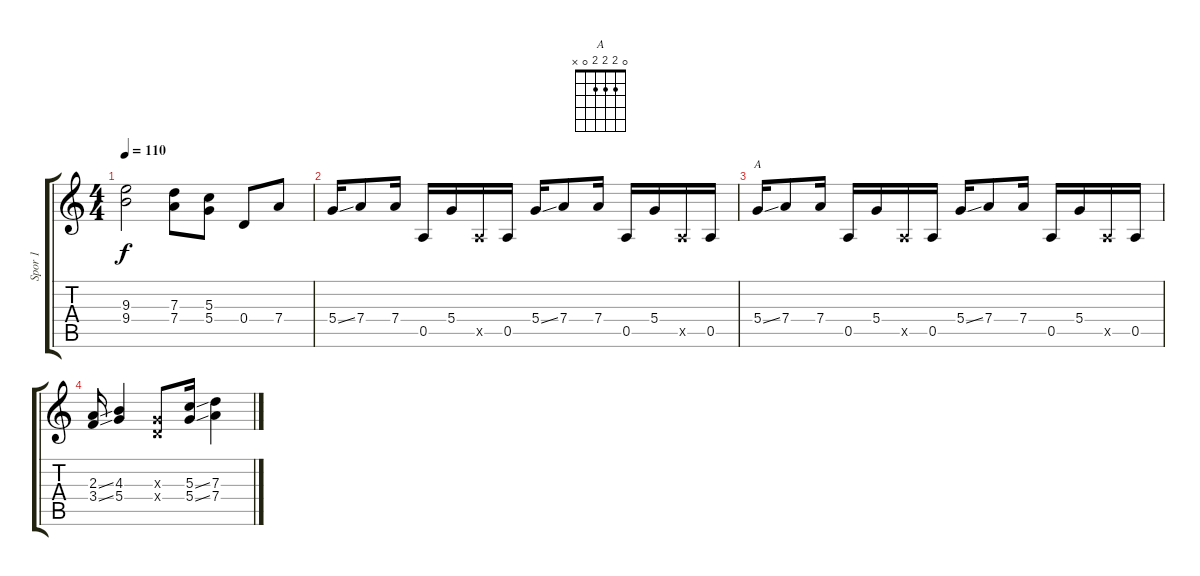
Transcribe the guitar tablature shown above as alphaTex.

\track ("Spor 1" "Spor 1") {instrument electricguitarclean}
\staff {score tabs}
\tuning (E4 B3 G3 D3 A2 E2) {hide}
\chord ("A" 0 2 2 2 0 x)
\ts (4 4)
\tempo 110
\clef g2
\ks c
(9.3 9.4).2{dy f} (7.3 7.4).8 (5.3 5.4).8 0.4.8 7.4.8 |
5.4{ss}.16 7.4.8 7.4.16 0.5.16 5.4.16 0.5{x}.16 0.5.16 5.4{ss}.16 7.4.8 7.4.16 0.5.16 5.4.16 0.5{x}.16 0.5.16 |
5.4{ss}.16{ch "A"} 7.4.8 7.4.16 0.5.16 5.4.16 0.5{x}.16 0.5.16 5.4{ss}.16 7.4.8 7.4.16 0.5.16 5.4.16 0.5{x}.16 0.5.16 |
(2.3{ss} 3.4{ss}).16 (4.3 5.4).4 (0.3{x} 0.4{x}).8 (5.3{ss} 5.4{ss}).16 (7.3 7.4).4
